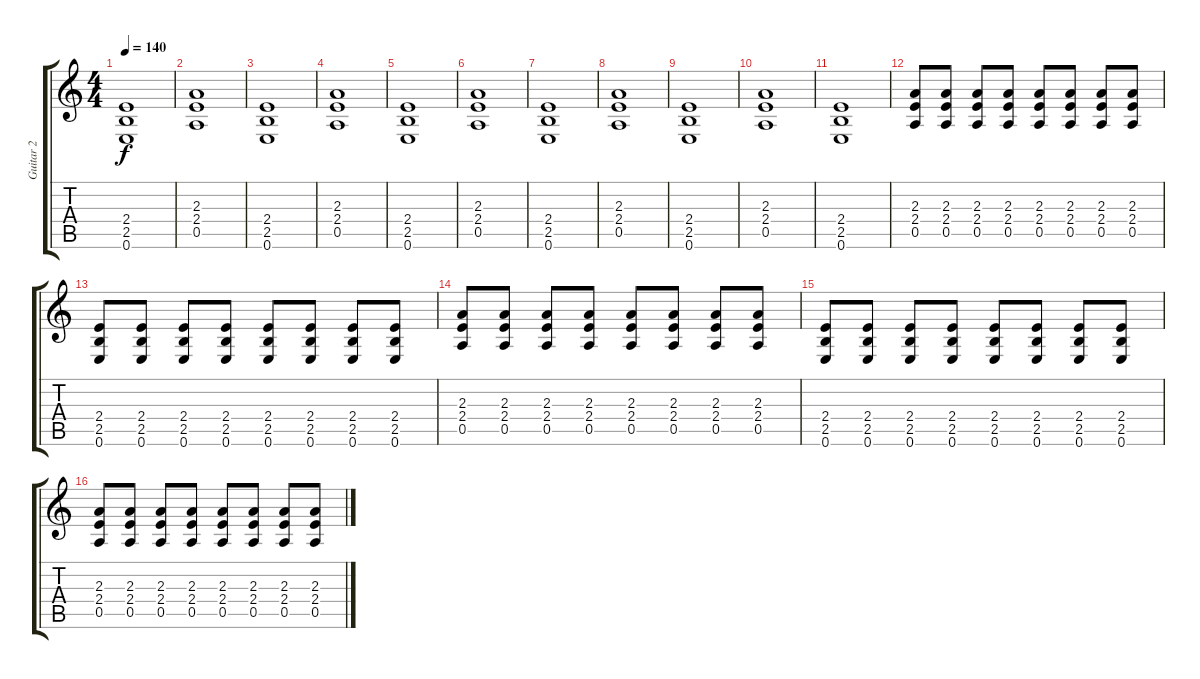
\track ("Guitar 2" "Guitar 2") {instrument distortionguitar}
\staff {score tabs}
\tuning (E4 B3 G3 D3 A2 E2) {hide}
\ts (4 4)
\tempo 140
\clef g2
\ks c
(2.4 2.5 0.6).1{dy f} |
(2.3 2.4 0.5).1 |
(2.4 2.5 0.6).1 |
(2.3 2.4 0.5).1 |
(2.4 2.5 0.6).1 |
(2.3 2.4 0.5).1 |
(2.4 2.5 0.6).1 |
(2.3 2.4 0.5).1 |
(2.4 2.5 0.6).1 |
(2.3 2.4 0.5).1 |
(2.4 2.5 0.6).1 |
(2.3 2.4 0.5).8 (2.3 2.4 0.5).8 (2.3 2.4 0.5).8 (2.3 2.4 0.5).8 (2.3 2.4 0.5).8 (2.3 2.4 0.5).8 (2.3 2.4 0.5).8 (2.3 2.4 0.5).8 |
(2.4 2.5 0.6).8 (2.4 2.5 0.6).8 (2.4 2.5 0.6).8 (2.4 2.5 0.6).8 (2.4 2.5 0.6).8 (2.4 2.5 0.6).8 (2.4 2.5 0.6).8 (2.4 2.5 0.6).8 |
(2.3 2.4 0.5).8 (2.3 2.4 0.5).8 (2.3 2.4 0.5).8 (2.3 2.4 0.5).8 (2.3 2.4 0.5).8 (2.3 2.4 0.5).8 (2.3 2.4 0.5).8 (2.3 2.4 0.5).8 |
(2.4 2.5 0.6).8 (2.4 2.5 0.6).8 (2.4 2.5 0.6).8 (2.4 2.5 0.6).8 (2.4 2.5 0.6).8 (2.4 2.5 0.6).8 (2.4 2.5 0.6).8 (2.4 2.5 0.6).8 |
(2.3 2.4 0.5).8 (2.3 2.4 0.5).8 (2.3 2.4 0.5).8 (2.3 2.4 0.5).8 (2.3 2.4 0.5).8 (2.3 2.4 0.5).8 (2.3 2.4 0.5).8 (2.3 2.4 0.5).8
